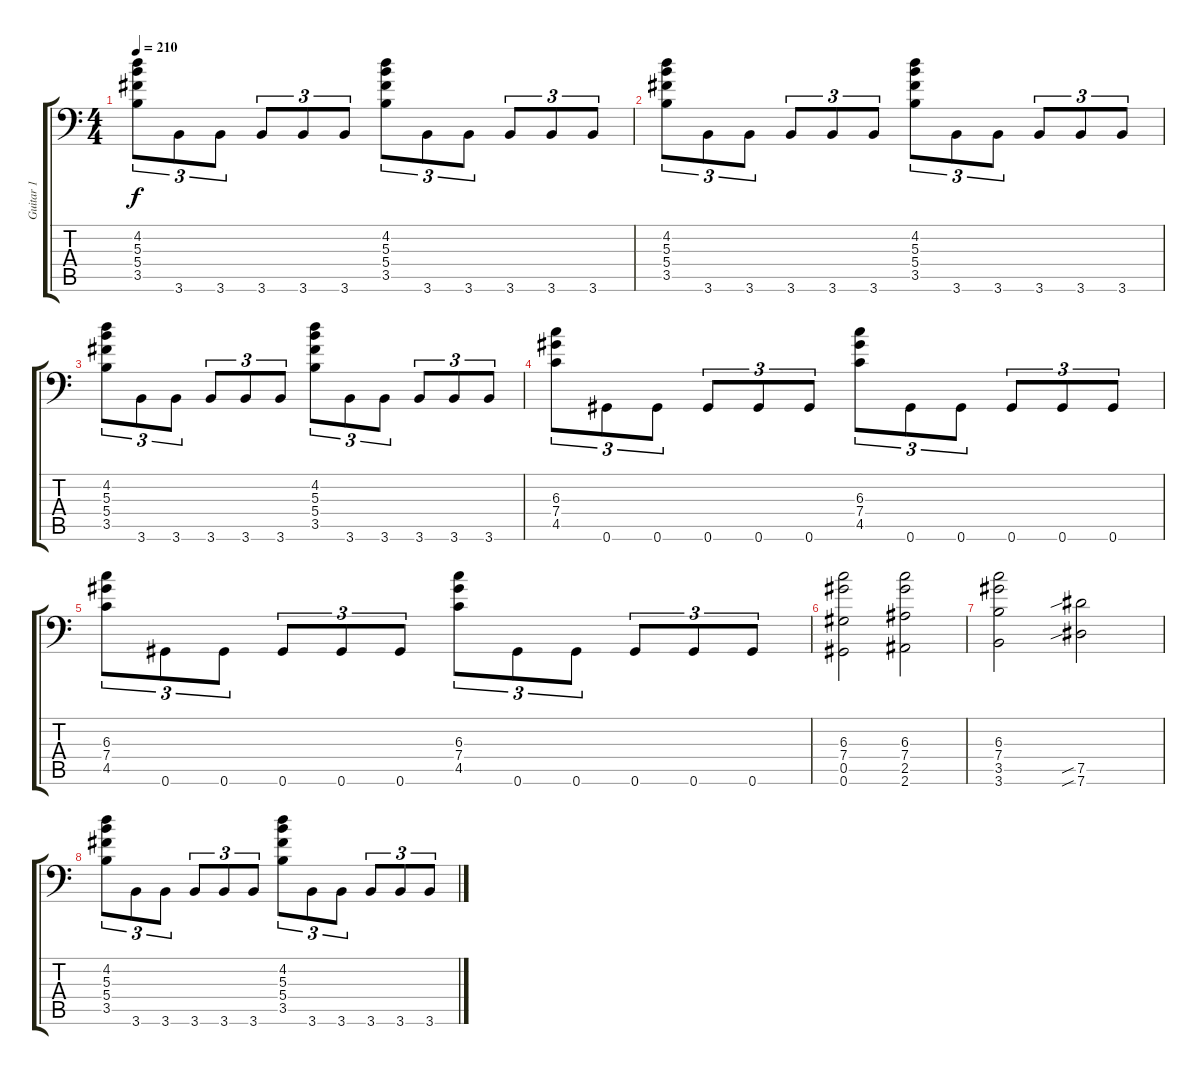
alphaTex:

\track ("Guitar 1" "Guitar 1") {instrument distortionguitar}
\staff {score tabs}
\tuning (Eb4 Bb3 Gb3 Db3 Ab2 Ab1) {hide}
\ts (4 4)
\tempo 210
\clef f4
\ks c
(4.2 5.3 5.4 3.5).8{tu (3 2) dy f} 3.6.8{tu (3 2)} 3.6.8{tu (3 2)} 3.6.8{tu (3 2)} 3.6.8{tu (3 2)} 3.6.8{tu (3 2)} (4.2 5.3 5.4 3.5).8{tu (3 2)} 3.6.8{tu (3 2)} 3.6.8{tu (3 2)} 3.6.8{tu (3 2)} 3.6.8{tu (3 2)} 3.6.8{tu (3 2)} |
(4.2 5.3 5.4 3.5).8{tu (3 2)} 3.6.8{tu (3 2)} 3.6.8{tu (3 2)} 3.6.8{tu (3 2)} 3.6.8{tu (3 2)} 3.6.8{tu (3 2)} (4.2 5.3 5.4 3.5).8{tu (3 2)} 3.6.8{tu (3 2)} 3.6.8{tu (3 2)} 3.6.8{tu (3 2)} 3.6.8{tu (3 2)} 3.6.8{tu (3 2)} |
(4.2 5.3 5.4 3.5).8{tu (3 2)} 3.6.8{tu (3 2)} 3.6.8{tu (3 2)} 3.6.8{tu (3 2)} 3.6.8{tu (3 2)} 3.6.8{tu (3 2)} (4.2 5.3 5.4 3.5).8{tu (3 2)} 3.6.8{tu (3 2)} 3.6.8{tu (3 2)} 3.6.8{tu (3 2)} 3.6.8{tu (3 2)} 3.6.8{tu (3 2)} |
(6.3 7.4 4.5).8{tu (3 2)} 0.6.8{tu (3 2)} 0.6.8{tu (3 2)} 0.6.8{tu (3 2)} 0.6.8{tu (3 2)} 0.6.8{tu (3 2)} (6.3 7.4 4.5).8{tu (3 2)} 0.6.8{tu (3 2)} 0.6.8{tu (3 2)} 0.6.8{tu (3 2)} 0.6.8{tu (3 2)} 0.6.8{tu (3 2)} |
(6.3 7.4 4.5).8{tu (3 2)} 0.6.8{tu (3 2)} 0.6.8{tu (3 2)} 0.6.8{tu (3 2)} 0.6.8{tu (3 2)} 0.6.8{tu (3 2)} (6.3 7.4 4.5).8{tu (3 2)} 0.6.8{tu (3 2)} 0.6.8{tu (3 2)} 0.6.8{tu (3 2)} 0.6.8{tu (3 2)} 0.6.8{tu (3 2)} |
(6.3 7.4 0.5 0.6).2 (6.3 7.4 2.5 2.6).2 |
(6.3 7.4 3.5 3.6).2 (7.5{sib} 7.6{sib}).2 |
(4.2 5.3 5.4 3.5).8{tu (3 2)} 3.6.8{tu (3 2)} 3.6.8{tu (3 2)} 3.6.8{tu (3 2)} 3.6.8{tu (3 2)} 3.6.8{tu (3 2)} (4.2 5.3 5.4 3.5).8{tu (3 2)} 3.6.8{tu (3 2)} 3.6.8{tu (3 2)} 3.6.8{tu (3 2)} 3.6.8{tu (3 2)} 3.6.8{tu (3 2)}
